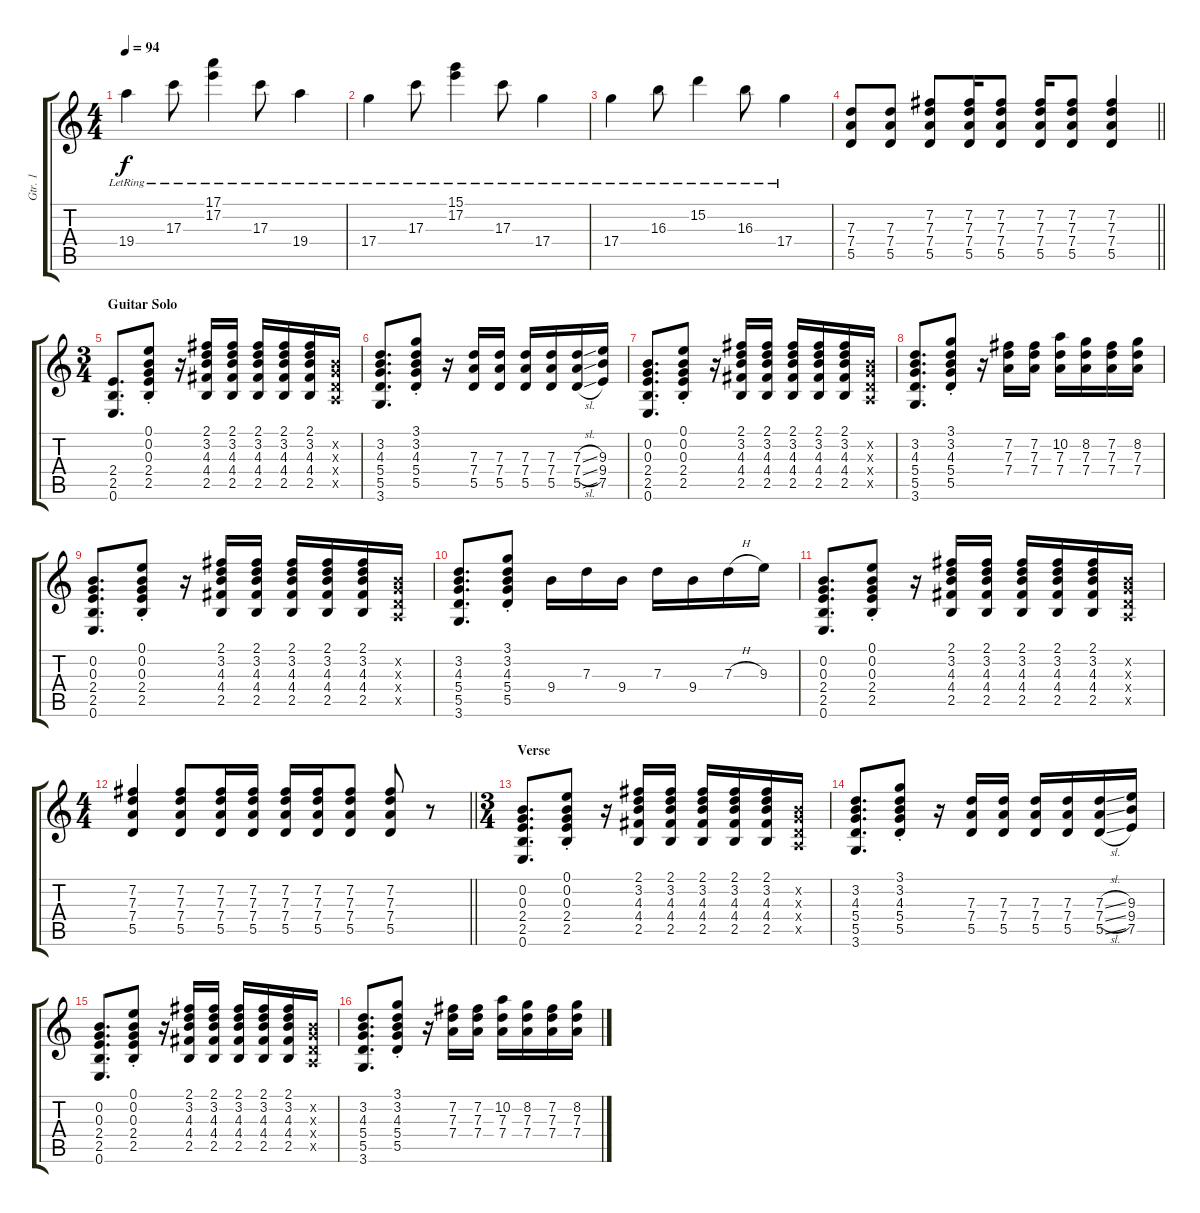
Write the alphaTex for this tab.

\track ("Gtr. 1" "Gtr. 1") {instrument electricguitarclean}
\staff {score tabs}
\tuning (E4 B3 G3 D3 A2 E2) {hide}
\ts (4 4)
\tempo 94
\clef g2
\ks c
19.4{lr}.4{dy f} 17.3{lr}.8 (17.1{lr} 17.2{lr}).4 17.3{lr}.8 19.4{lr}.4 |
17.4{lr}.4 17.3{lr}.8 (15.1{lr} 17.2{lr}).4 17.3{lr}.8 17.4{lr}.4 |
17.4{lr}.4 16.3{lr}.8 15.2{lr}.4 16.3{lr}.8 17.4{lr}.4 |
\barLineRight lightlight
(7.3 7.4 5.5).8 (7.3 7.4 5.5).8 (7.2 7.3 7.4 5.5).8 (7.2 7.3 7.4 5.5).16 (7.2 7.3 7.4 5.5).8 (7.2 7.3 7.4 5.5).16 (7.2 7.3 7.4 5.5).8 (7.2 7.3 7.4 5.5).4 |
\ts (3 4)
\section ("" "Guitar Solo")
(2.4 2.5 0.6).8{d} (0.1{st} 0.2{st} 0.3{st} 2.4{st} 2.5{st}).8 r.16 (2.1 3.2 4.3 4.4 2.5).16 (2.1 3.2 4.3 4.4 2.5).16 (2.1 3.2 4.3 4.4 2.5).16 (2.1 3.2 4.3 4.4 2.5).16 (2.1 3.2 4.3 4.4 2.5).16 (0.2{x} 0.3{x} 0.4{x} 0.5{x}).16 |
(3.2 4.3 5.4 5.5 3.6).8{d} (3.1{st} 3.2{st} 4.3{st} 5.4{st} 5.5{st}).8 r.16 (7.3 7.4 5.5).16 (7.3 7.4 5.5).16 (7.3 7.4 5.5).16 (7.3 7.4 5.5).16 (7.3{sl} 7.4{sl} 5.5{sl}).16 (9.3 9.4 7.5).16 |
(0.2 0.3 2.4 2.5 0.6).8{d} (0.1{st} 0.2{st} 0.3{st} 2.4{st} 2.5{st}).8 r.16 (2.1 3.2 4.3 4.4 2.5).16 (2.1 3.2 4.3 4.4 2.5).16 (2.1 3.2 4.3 4.4 2.5).16 (2.1 3.2 4.3 4.4 2.5).16 (2.1 3.2 4.3 4.4 2.5).16 (0.2{x} 0.3{x} 0.4{x} 0.5{x}).16 |
(3.2 4.3 5.4 5.5 3.6).8{d} (3.1{st} 3.2{st} 4.3{st} 5.4{st} 5.5{st}).8 r.16 (7.2 7.3 7.4).16 (7.2 7.3 7.4).16 (10.2 7.3 7.4).16 (8.2 7.3 7.4).16 (7.2 7.3 7.4).16 (8.2 7.3 7.4).16 |
(0.2 0.3 2.4 2.5 0.6).8{d} (0.1{st} 0.2{st} 0.3{st} 2.4{st} 2.5{st}).8 r.16 (2.1 3.2 4.3 4.4 2.5).16 (2.1 3.2 4.3 4.4 2.5).16 (2.1 3.2 4.3 4.4 2.5).16 (2.1 3.2 4.3 4.4 2.5).16 (2.1 3.2 4.3 4.4 2.5).16 (0.2{x} 0.3{x} 0.4{x} 0.5{x}).16 |
(3.2 4.3 5.4 5.5 3.6).8{d} (3.1{st} 3.2{st} 4.3{st} 5.4{st} 5.5{st}).8 9.4.16 7.3.16 9.4.16 7.3.16 9.4.16 7.3{h}.16 9.3.16 |
(0.2 0.3 2.4 2.5 0.6).8{d} (0.1{st} 0.2{st} 0.3{st} 2.4{st} 2.5{st}).8 r.16 (2.1 3.2 4.3 4.4 2.5).16 (2.1 3.2 4.3 4.4 2.5).16 (2.1 3.2 4.3 4.4 2.5).16 (2.1 3.2 4.3 4.4 2.5).16 (2.1 3.2 4.3 4.4 2.5).16 (0.2{x} 0.3{x} 0.4{x} 0.5{x}).16 |
\ts (4 4)
\barLineRight lightlight
(7.2 7.3 7.4 5.5).4 (7.2 7.3 7.4 5.5).8 (7.2 7.3 7.4 5.5).16 (7.2 7.3 7.4 5.5).16 (7.2 7.3 7.4 5.5).16 (7.2 7.3 7.4 5.5).16 (7.2 7.3 7.4 5.5).8 (7.2 7.3 7.4 5.5).8 r.8 |
\ts (3 4)
\section ("" "Verse")
(0.2 0.3 2.4 2.5 0.6).8{d} (0.1{st} 0.2{st} 0.3{st} 2.4{st} 2.5{st}).8 r.16 (2.1 3.2 4.3 4.4 2.5).16 (2.1 3.2 4.3 4.4 2.5).16 (2.1 3.2 4.3 4.4 2.5).16 (2.1 3.2 4.3 4.4 2.5).16 (2.1 3.2 4.3 4.4 2.5).16 (0.2{x} 0.3{x} 0.4{x} 0.5{x}).16 |
(3.2 4.3 5.4 5.5 3.6).8{d} (3.1{st} 3.2{st} 4.3{st} 5.4{st} 5.5{st}).8 r.16 (7.3 7.4 5.5).16 (7.3 7.4 5.5).16 (7.3 7.4 5.5).16 (7.3 7.4 5.5).16 (7.3{sl} 7.4{sl} 5.5{sl}).16 (9.3 9.4 7.5).16 |
(0.2 0.3 2.4 2.5 0.6).8{d} (0.1{st} 0.2{st} 0.3{st} 2.4{st} 2.5{st}).8 r.16 (2.1 3.2 4.3 4.4 2.5).16 (2.1 3.2 4.3 4.4 2.5).16 (2.1 3.2 4.3 4.4 2.5).16 (2.1 3.2 4.3 4.4 2.5).16 (2.1 3.2 4.3 4.4 2.5).16 (0.2{x} 0.3{x} 0.4{x} 0.5{x}).16 |
(3.2 4.3 5.4 5.5 3.6).8{d} (3.1{st} 3.2{st} 4.3{st} 5.4{st} 5.5{st}).8 r.16 (7.2 7.3 7.4).16 (7.2 7.3 7.4).16 (10.2 7.3 7.4).16 (8.2 7.3 7.4).16 (7.2 7.3 7.4).16 (8.2 7.3 7.4).16
